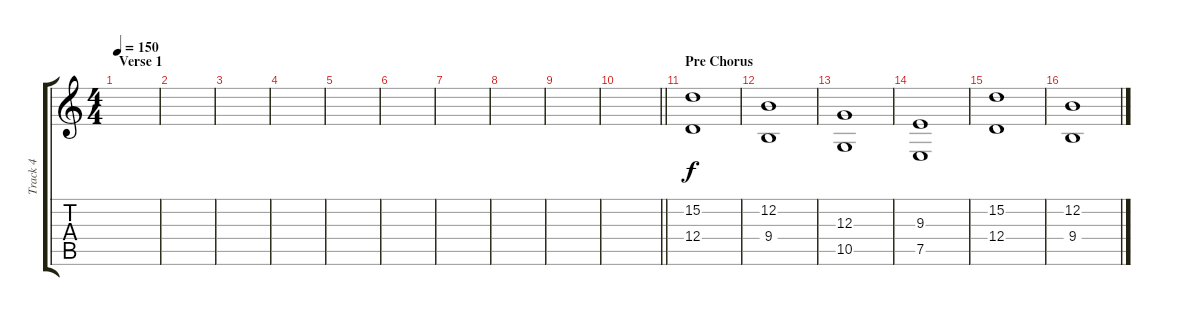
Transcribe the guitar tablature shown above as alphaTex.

\track ("Track 4" "Track 4") {instrument synthstrings1}
\staff {score tabs}
\tuning (E4 B3 G3 D3 A2 E2) {hide}
\ts (4 4)
\section ("" "Verse 1")
\tempo 150
\clef g2
\ks c
|
|
|
|
|
|
|
|
|
\barLineRight lightlight
|
\section ("" "Pre Chorus")
(15.2 12.4).1{instrument pad4choir} |
(12.2 9.4).1 |
(12.3 10.5).1 |
(9.3 7.5).1 |
(15.2 12.4).1{instrument pad4choir} |
(12.2 9.4).1
